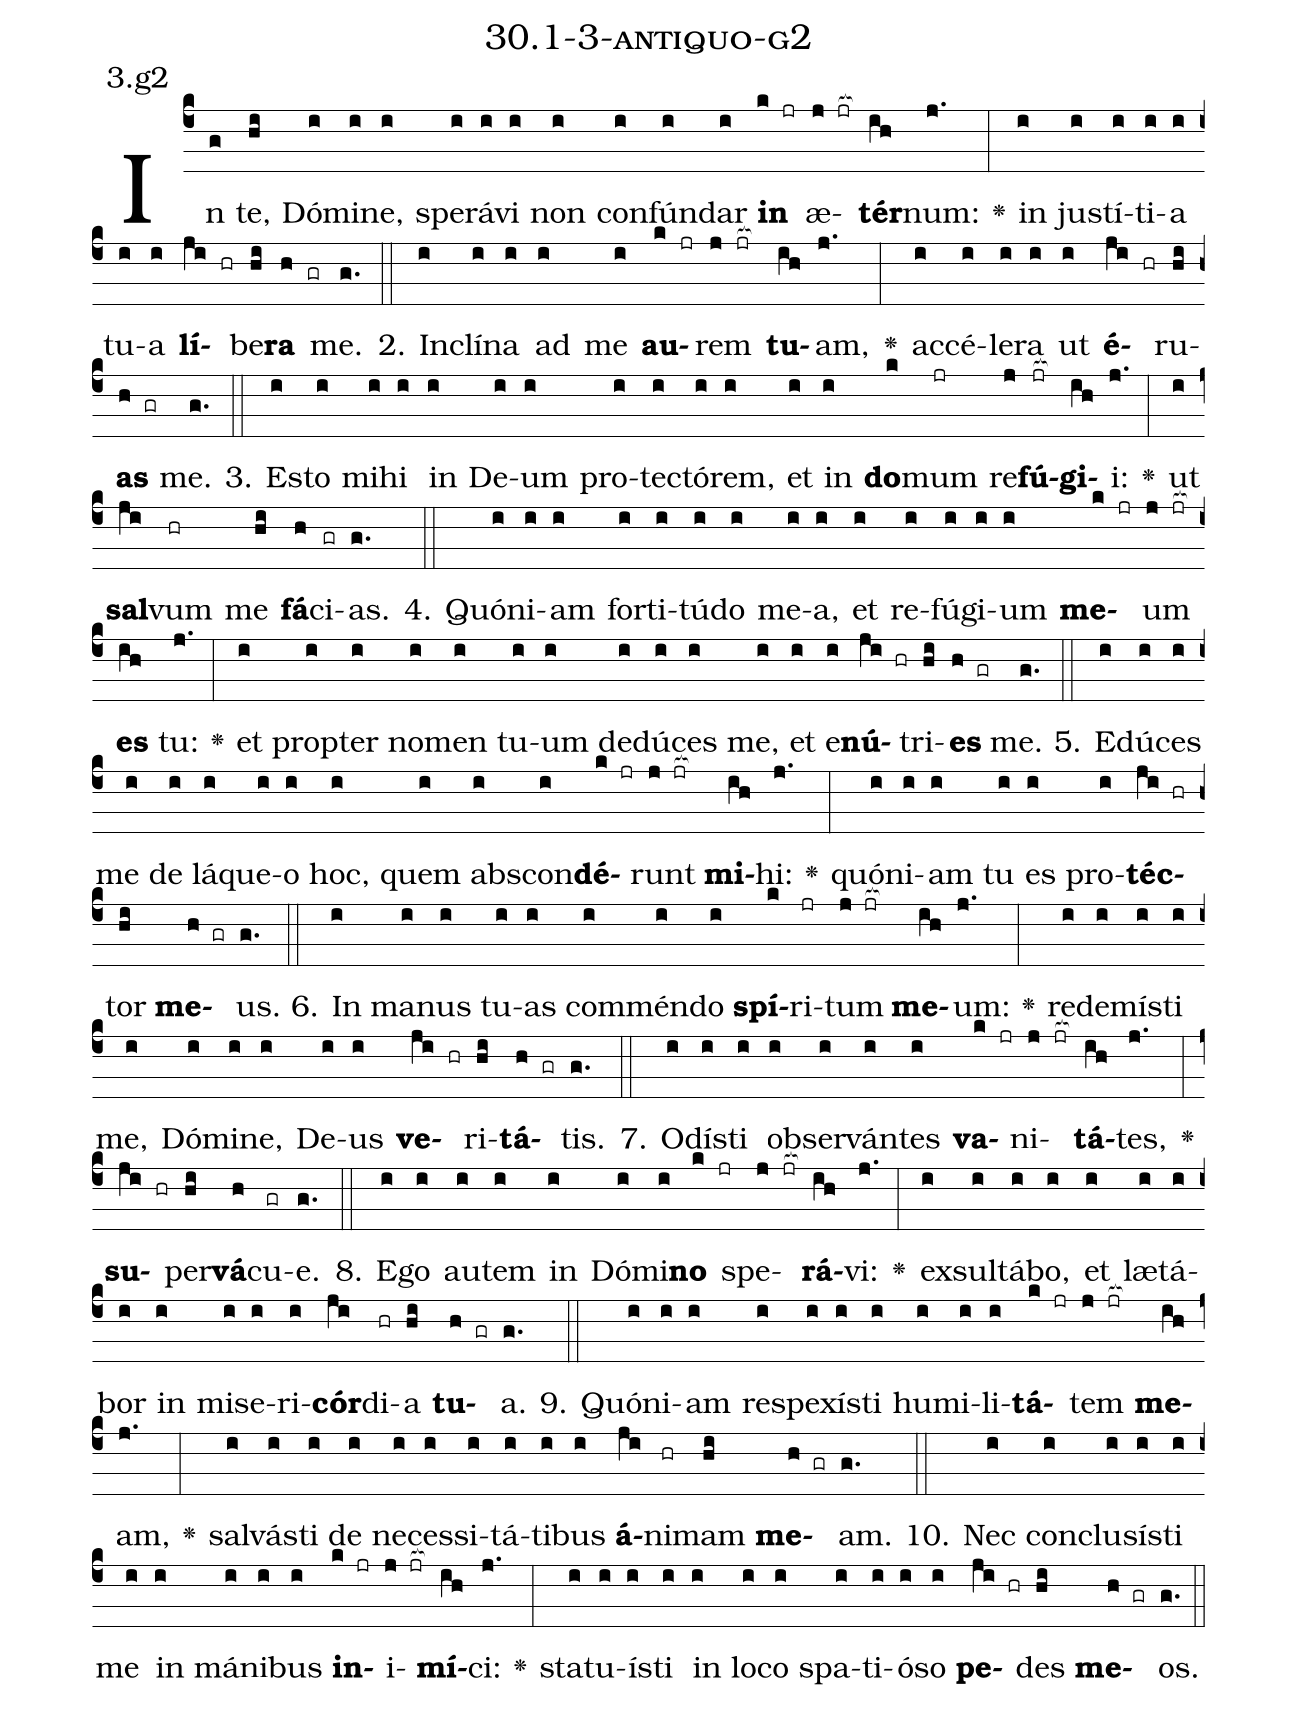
name: 30.1-3-antiquo-g2;
annotation: 3.g2;
%%
(c4)In(g) te,(hi) Dó(i)mi(i)ne,(i) spe(i)rá(i)vi(i) non(i) con(i)fún(i)dar(i) <b>in</b>(k jr) æ(j jr[ocb:1{])<b>tér</b>(ih[ocb:0}])num:(j.) <v>\greheightstar</v>(:) in(i) jus(i)tí(i)ti(i)a(i) tu(i)a(i) <b>lí</b>(ji hr)be(hi)<b>ra</b>(h gr) me.(g.) (::)
2. In(i)clí(i)na(i) ad(i) me(i) <b>au</b>(k jr)rem(j jr[ocb:1{]) <b>tu</b>(ih[ocb:0}])am,(j.) <v>\greheightstar</v>(:) ac(i)cé(i)le(i)ra(i) ut(i) <b>é</b>(ji hr)ru(hi)<b>as</b>(h gr) me.(g.) (::)
3. Es(i)to(i) mi(i)hi(i) in(i) De(i)um(i) pro(i)tec(i)tó(i)rem,(i) et(i) in(i) <b>do</b>(k)mum(jr) re(j)<b>fú</b>(jr[ocb:1{])<b>gi</b>(ih[ocb:0}])i:(j.) <v>\greheightstar</v>(:) ut(i) <b>sal</b>(ji)vum(hr) me(hi) <b>fá</b>(h)ci(gr)as.(g.) (::)
4. Quón(i)i(i)am(i) for(i)ti(i)tú(i)do(i) me(i)a,(i) et(i) re(i)fú(i)gi(i)um(i) <b>me</b>(k jr)um(j jr[ocb:1{]) <b>es</b>(ih[ocb:0}]) tu:(j.) <v>\greheightstar</v>(:) et(i) prop(i)ter(i) no(i)men(i) tu(i)um(i) de(i)dú(i)ces(i) me,(i) et(i) e(i)<b>nú</b>(ji hr)tri(hi)<b>es</b>(h gr) me.(g.) (::)
5. E(i)dú(i)ces(i) me(i) de(i) lá(i)que(i)o(i) hoc,(i) quem(i) abs(i)con(i)<b>dé</b>(k jr)runt(j jr[ocb:1{]) <b>mi</b>(ih[ocb:0}])hi:(j.) <v>\greheightstar</v>(:) quón(i)i(i)am(i) tu(i) es(i) pro(i)<b>téc</b>(ji hr)tor(hi) <b>me</b>(h gr)us.(g.) (::)
6. In(i) ma(i)nus(i) tu(i)as(i) com(i)mén(i)do(i) <b>spí</b>(k)ri(jr)tum(j jr[ocb:1{]) <b>me</b>(ih[ocb:0}])um:(j.) <v>\greheightstar</v>(:) red(i)e(i)mís(i)ti(i) me,(i) Dó(i)mi(i)ne,(i) De(i)us(i) <b>ve</b>(ji hr)ri(hi)<b>tá</b>(h gr)tis.(g.) (::)
7. O(i)dís(i)ti(i) ob(i)ser(i)ván(i)tes(i) <b>va</b>(k jr)ni(j jr[ocb:1{])<b>tá</b>(ih[ocb:0}])tes,(j.) <v>\greheightstar</v>(:) <b>su</b>(ji hr)per(hi)<b>vá</b>(h)cu(gr)e.(g.) (::)
8. E(i)go(i) au(i)tem(i) in(i) Dó(i)mi(i)<b>no</b>(k jr) spe(j jr[ocb:1{])<b>rá</b>(ih[ocb:0}])vi:(j.) <v>\greheightstar</v>(:) ex(i)sul(i)tá(i)bo,(i) et(i) læ(i)tá(i)bor(i) in(i) mi(i)se(i)ri(i)<b>cór</b>(ji)di(hr)a(hi) <b>tu</b>(h gr)a.(g.) (::)
9. Quón(i)i(i)am(i) re(i)spe(i)xís(i)ti(i) hu(i)mi(i)li(i)<b>tá</b>(k jr)tem(j jr[ocb:1{]) <b>me</b>(ih[ocb:0}])am,(j.) <v>\greheightstar</v>(:) sal(i)vás(i)ti(i) de(i) ne(i)ces(i)si(i)tá(i)ti(i)bus(i) <b>á</b>(ji)ni(hr)mam(hi) <b>me</b>(h gr)am.(g.) (::)
10. Nec(i) con(i)clu(i)sís(i)ti(i) me(i) in(i) má(i)ni(i)bus(i) <b>in</b>(k jr)i(j jr[ocb:1{])<b>mí</b>(ih[ocb:0}])ci:(j.) <v>\greheightstar</v>(:) sta(i)tu(i)ís(i)ti(i) in(i) lo(i)co(i) spa(i)ti(i)ó(i)so(i) <b>pe</b>(ji hr)des(hi) <b>me</b>(h gr)os.(g.) (::)
